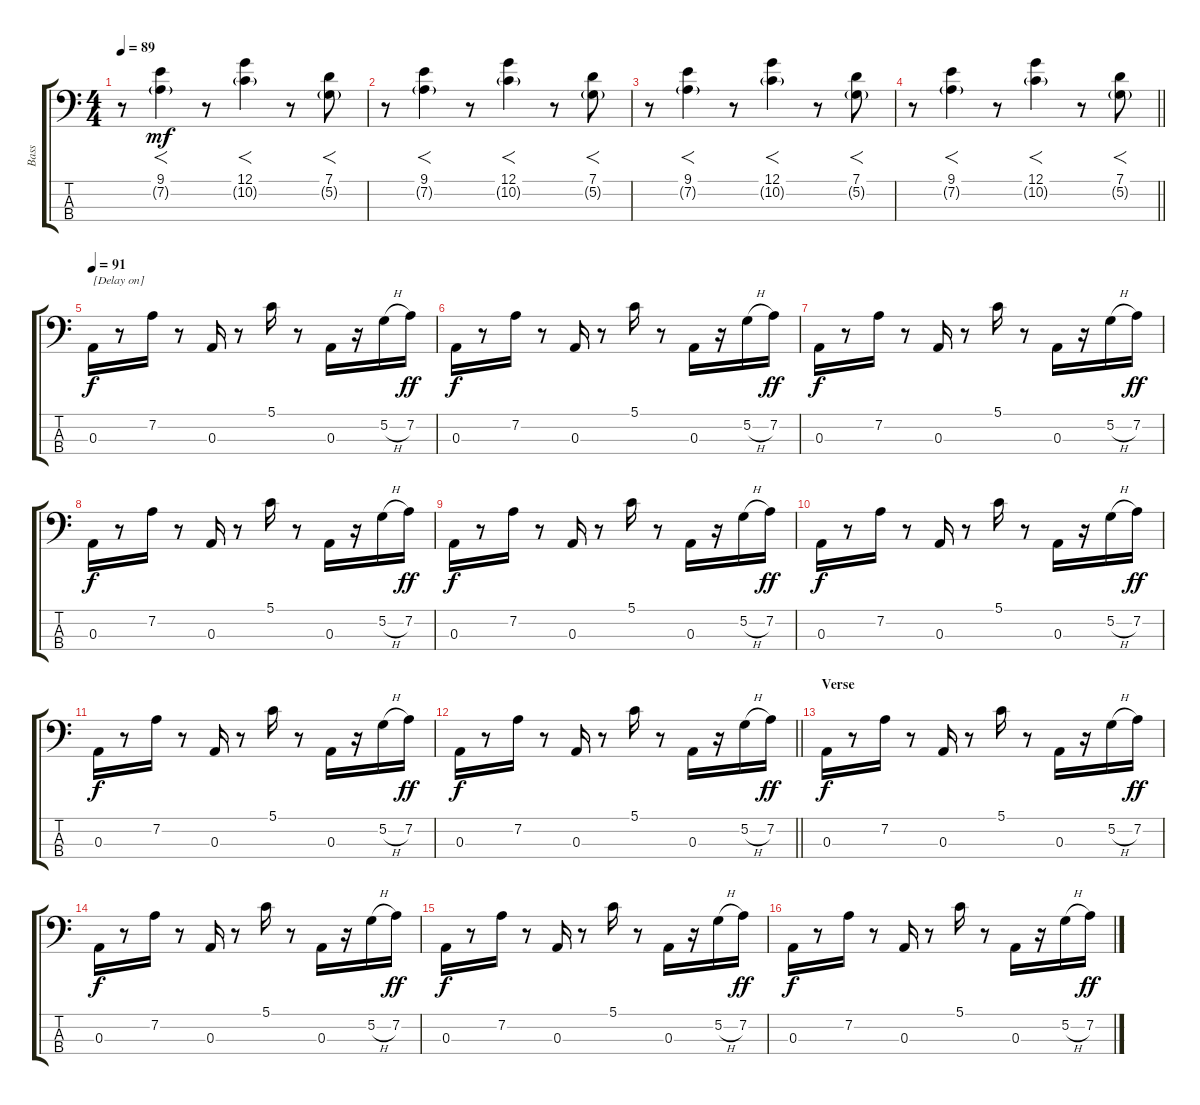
\track ("Bass" "Bass") {instrument electricbasspick}
\staff {score tabs}
\tuning (G2 D2 A1 D1) {hide}
\ts (4 4)
\tempo 89
\clef f4
\ks c
r.8{dy mf} (9.1 7.2{g}).4{f} r.8 (12.1 10.2{g}).4{f} r.8 (7.1 5.2{g}).8{f} |
r.8 (9.1 7.2{g}).4{f} r.8 (12.1 10.2{g}).4{f} r.8 (7.1 5.2{g}).8{f} |
r.8 (9.1 7.2{g}).4{f} r.8 (12.1 10.2{g}).4{f} r.8 (7.1 5.2{g}).8{f} |
\barLineRight lightlight
r.8 (9.1 7.2{g}).4{f} r.8 (12.1 10.2{g}).4{f} r.8 (7.1 5.2{g}).8{f} |
\section ("" "")
\tempo 91
0.3.16{txt "[Delay on]" dy f volume 16 balance 8 instrument electricbasspick} r.8 7.2.16 r.8 0.3.16 r.8 5.1.16 r.8 0.3.16 r.16 5.2{h}.16 7.2.16{dy ff} |
0.3.16{dy f} r.8 7.2.16 r.8 0.3.16 r.8 5.1.16 r.8 0.3.16 r.16 5.2{h}.16 7.2.16{dy ff} |
0.3.16{dy f} r.8 7.2.16 r.8 0.3.16 r.8 5.1.16 r.8 0.3.16 r.16 5.2{h}.16 7.2.16{dy ff} |
0.3.16{dy f} r.8 7.2.16 r.8 0.3.16 r.8 5.1.16 r.8 0.3.16 r.16 5.2{h}.16 7.2.16{dy ff} |
0.3.16{dy f} r.8 7.2.16 r.8 0.3.16 r.8 5.1.16 r.8 0.3.16 r.16 5.2{h}.16 7.2.16{dy ff} |
0.3.16{dy f} r.8 7.2.16 r.8 0.3.16 r.8 5.1.16 r.8 0.3.16 r.16 5.2{h}.16 7.2.16{dy ff} |
0.3.16{dy f} r.8 7.2.16 r.8 0.3.16 r.8 5.1.16 r.8 0.3.16 r.16 5.2{h}.16 7.2.16{dy ff} |
\barLineRight lightlight
0.3.16{dy f} r.8 7.2.16 r.8 0.3.16 r.8 5.1.16 r.8 0.3.16 r.16 5.2{h}.16 7.2.16{dy ff} |
\section ("" "Verse")
0.3.16{dy f} r.8 7.2.16 r.8 0.3.16 r.8 5.1.16 r.8 0.3.16 r.16 5.2{h}.16 7.2.16{dy ff} |
0.3.16{dy f} r.8 7.2.16 r.8 0.3.16 r.8 5.1.16 r.8 0.3.16 r.16 5.2{h}.16 7.2.16{dy ff} |
0.3.16{dy f} r.8 7.2.16 r.8 0.3.16 r.8 5.1.16 r.8 0.3.16 r.16 5.2{h}.16 7.2.16{dy ff} |
0.3.16{dy f} r.8 7.2.16 r.8 0.3.16 r.8 5.1.16 r.8 0.3.16 r.16 5.2{h}.16 7.2.16{dy ff}
